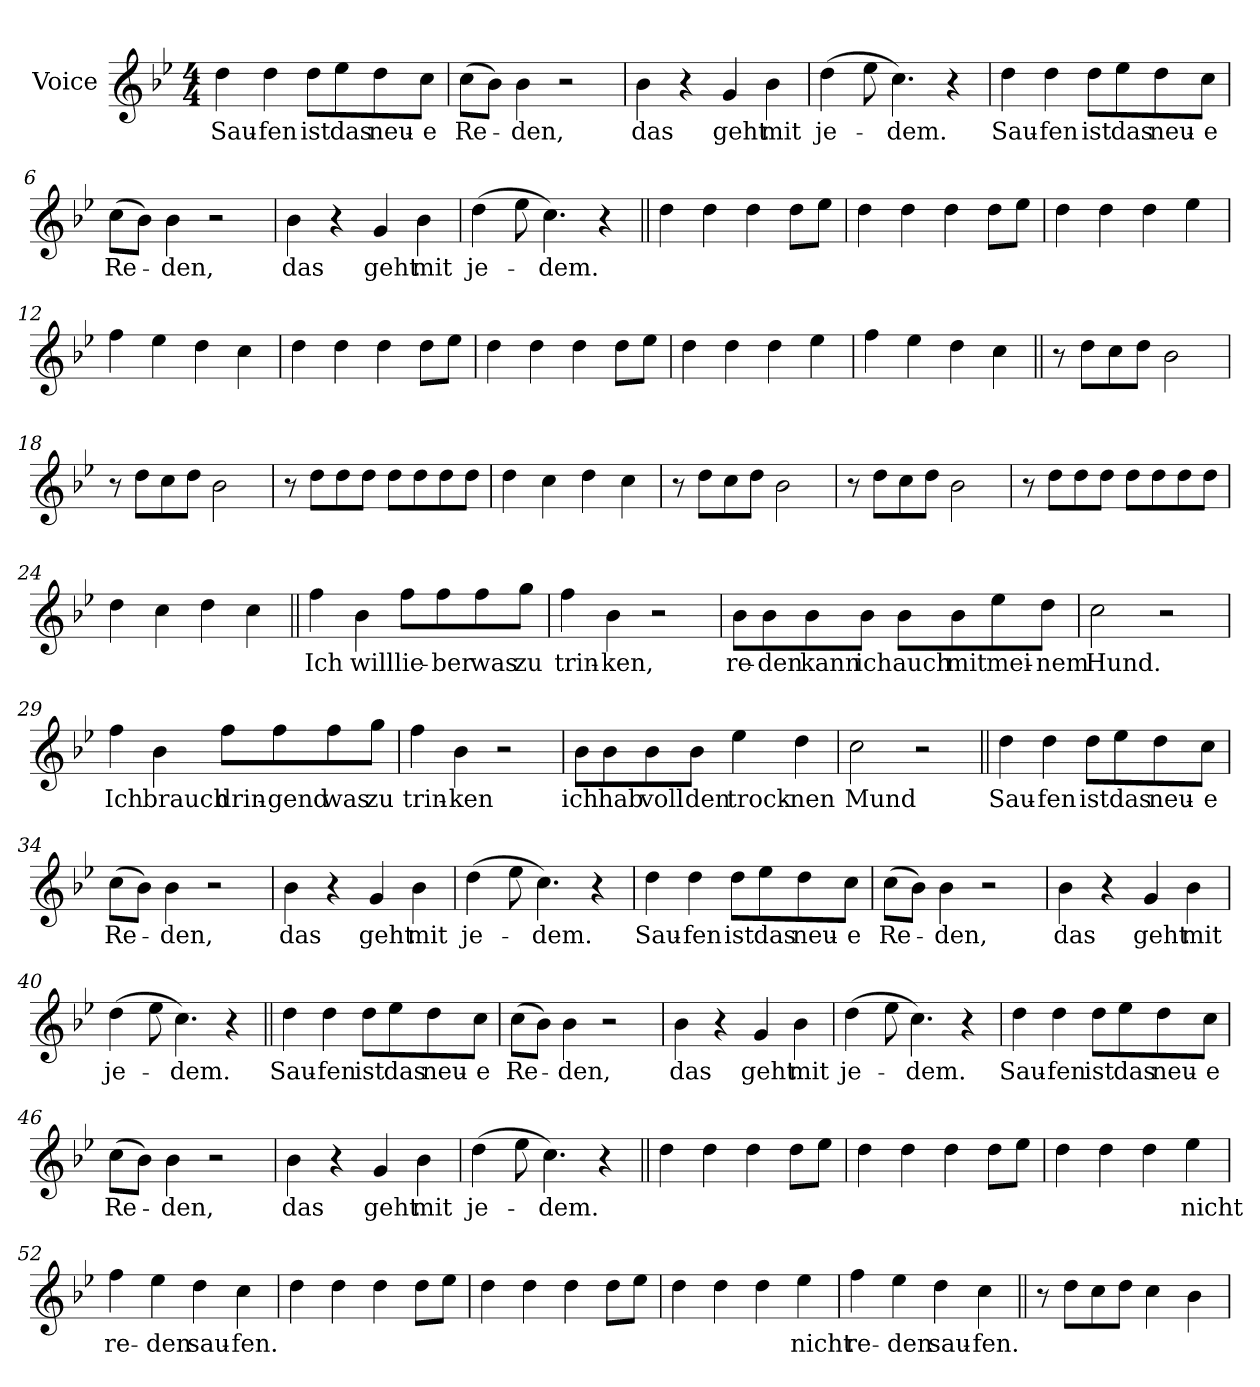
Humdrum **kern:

**kern	**text
*part1	*part1
*staff1	*staff1
*I"Voice	*
*I'Vc.	*
*clefG2	*
*k[b-e-]	*
*M4/4	*
*MM140	*
=1	=1
4dd	Sau-
4dd	-fen
8ddL	ist
8ee-	das
8dd	neu-
8ccJ	-e
=2	=2
(>8ccL	Re-
8b-J)	.
4b-	-den,
2r	.
=3	=3
4b-	das
4r	.
4g	geht
4b-	mit
=4	=4
(>4dd	je-
8ee-	.
4.cc)	-dem.
4r	.
=5	=5
4dd	Sau-
4dd	-fen
8ddL	ist
8ee-	das
8dd	neu-
8ccJ	-e
=6	=6
(>8ccL	Re-
8b-J)	.
4b-	-den,
2r	.
=7	=7
4b-	das
4r	.
4g	geht
4b-	mit
=8	=8
(>4dd	je-
8ee-	.
4.cc)	-dem.
4r	.
=9||	=9||
4dd	.
4dd	.
4dd	.
8ddL	.
8ee-J	.
=10	=10
4dd	.
4dd	.
4dd	.
8ddL	.
8ee-J	.
=11	=11
4dd	.
4dd	.
4dd	.
4ee-	.
=12	=12
4ff	.
4ee-	.
4dd	.
4cc	.
=13	=13
4dd	.
4dd	.
4dd	.
8ddL	.
8ee-J	.
=14	=14
4dd	.
4dd	.
4dd	.
8ddL	.
8ee-J	.
=15	=15
4dd	.
4dd	.
4dd	.
4ee-	.
=16	=16
4ff	.
4ee-	.
4dd	.
4cc	.
=17||	=17||
8r	.
8ddL	.
8cc	.
8ddJ	.
2b-	.
=18	=18
8r	.
8ddL	.
8cc	.
8ddJ	.
2b-	.
=19	=19
8r	.
8ddL	.
8dd	.
8ddJ	.
8ddL	.
8dd	.
8dd	.
8ddJ	.
=20	=20
4dd	.
4cc	.
4dd	.
4cc	.
=21	=21
8r	.
8ddL	.
8cc	.
8ddJ	.
2b-	.
=22	=22
8r	.
8ddL	.
8cc	.
8ddJ	.
2b-	.
=23	=23
8r	.
8ddL	.
8dd	.
8ddJ	.
8ddL	.
8dd	.
8dd	.
8ddJ	.
=24	=24
4dd	.
4cc	.
4dd	.
4cc	.
=25||	=25||
4ff	Ich
4b-	will
8ffL	lie-
8ff	-ber
8ff	was
8ggJ	zu
=26	=26
4ff	trin-
4b-	-ken,
2r	.
=27	=27
8b-L	re-
8b-	-den
8b-	kann
8b-J	ich
8b-L	auch
8b-	mit
8ee-	mei-
8ddJ	-nem
=28	=28
2cc	Hund.
2r	.
=29	=29
4ff	Ich
4b-	brauch
8ffL	drin-
8ff	-gend
8ff	was
8ggJ	zu
=30	=30
4ff	trin-
4b-	-ken
2r	.
=31	=31
8b-L	ich
8b-	hab
8b-	voll
8b-J	den
4ee-	trock-
4dd	-nen
=32	=32
2cc	Mund
2r	.
=33||	=33||
4dd	Sau-
4dd	-fen
8ddL	ist
8ee-	das
8dd	neu-
8ccJ	-e
=34	=34
(>8ccL	Re-
8b-J)	.
4b-	-den,
2r	.
=35	=35
4b-	das
4r	.
4g	geht
4b-	mit
=36	=36
(>4dd	je-
8ee-	.
4.cc)	-dem.
4r	.
=37	=37
4dd	Sau-
4dd	-fen
8ddL	ist
8ee-	das
8dd	neu-
8ccJ	-e
=38	=38
(>8ccL	Re-
8b-J)	.
4b-	-den,
2r	.
=39	=39
4b-	das
4r	.
4g	geht
4b-	mit
=40	=40
(>4dd	je-
8ee-	.
4.cc)	-dem.
4r	.
=41||	=41||
4dd	Sau-
4dd	-fen
8ddL	ist
8ee-	das
8dd	neu-
8ccJ	-e
=42	=42
(>8ccL	Re-
8b-J)	.
4b-	-den,
2r	.
=43	=43
4b-	das
4r	.
4g	geht
4b-	mit
=44	=44
(>4dd	je-
8ee-	.
4.cc)	-dem.
4r	.
=45	=45
4dd	Sau-
4dd	-fen
8ddL	ist
8ee-	das
8dd	neu-
8ccJ	-e
=46	=46
(>8ccL	Re-
8b-J)	.
4b-	-den,
2r	.
=47	=47
4b-	das
4r	.
4g	geht
4b-	mit
=48	=48
(>4dd	je-
8ee-	.
4.cc)	-dem.
4r	.
=49||	=49||
4dd	.
4dd	.
4dd	.
8ddL	.
8ee-J	.
=50	=50
4dd	.
4dd	.
4dd	.
8ddL	.
8ee-J	.
=51	=51
4dd	.
4dd	.
4dd	.
4ee-	nicht
=52	=52
4ff	re-
4ee-	-den
4dd	sau-
4cc	-fen.
=53	=53
4dd	.
4dd	.
4dd	.
8ddL	.
8ee-J	.
=54	=54
4dd	.
4dd	.
4dd	.
8ddL	.
8ee-J	.
=55	=55
4dd	.
4dd	.
4dd	.
4ee-	nicht
=56	=56
4ff	re-
4ee-	-den
4dd	sau-
4cc	-fen.
=57||	=57||
8r	.
8ddL	.
8cc	.
8ddJ	.
4cc	.
4b-	.
=	=
*-	*-
